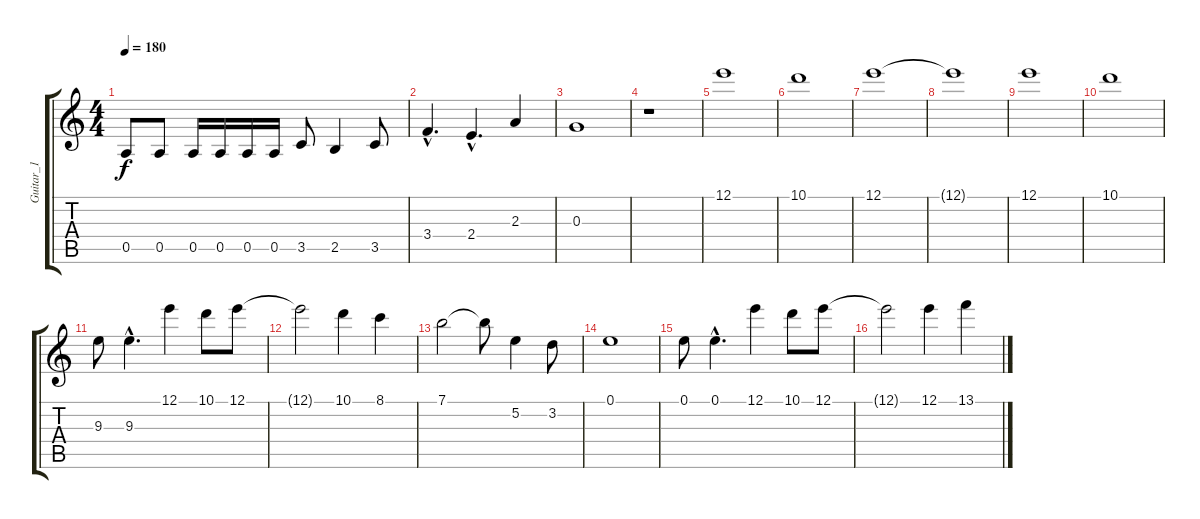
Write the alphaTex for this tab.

\track ("Guitar_1" "Guitar_1") {instrument distortionguitar}
\staff {score tabs}
\tuning (E4 B3 G3 D3 A2 E2) {hide}
\ts (4 4)
\tempo 180
\clef g2
\ks c
0.5.8{dy f} 0.5.8 0.5.16 0.5.16 0.5.16 0.5.16 3.5.8 2.5.4 3.5.8 |
3.4{hac}.4{d} 2.4{hac}.4{d} 2.3.4 |
0.3.1 |
r.1 |
12.1.1 |
10.1.1 |
12.1.1 |
12.1{t}.1 |
12.1.1 |
10.1.1 |
9.3.8 9.3{hac}.4{d} 12.1.4 10.1.8 12.1.8 |
12.1{t}.2 10.1.4 8.1.4 |
7.1.2 7.1{t}.8 5.2.4 3.2.8 |
0.1.1 |
0.1.8 0.1{hac}.4{d} 12.1.4 10.1.8 12.1.8 |
12.1{t}.2 12.1.4 13.1.4
